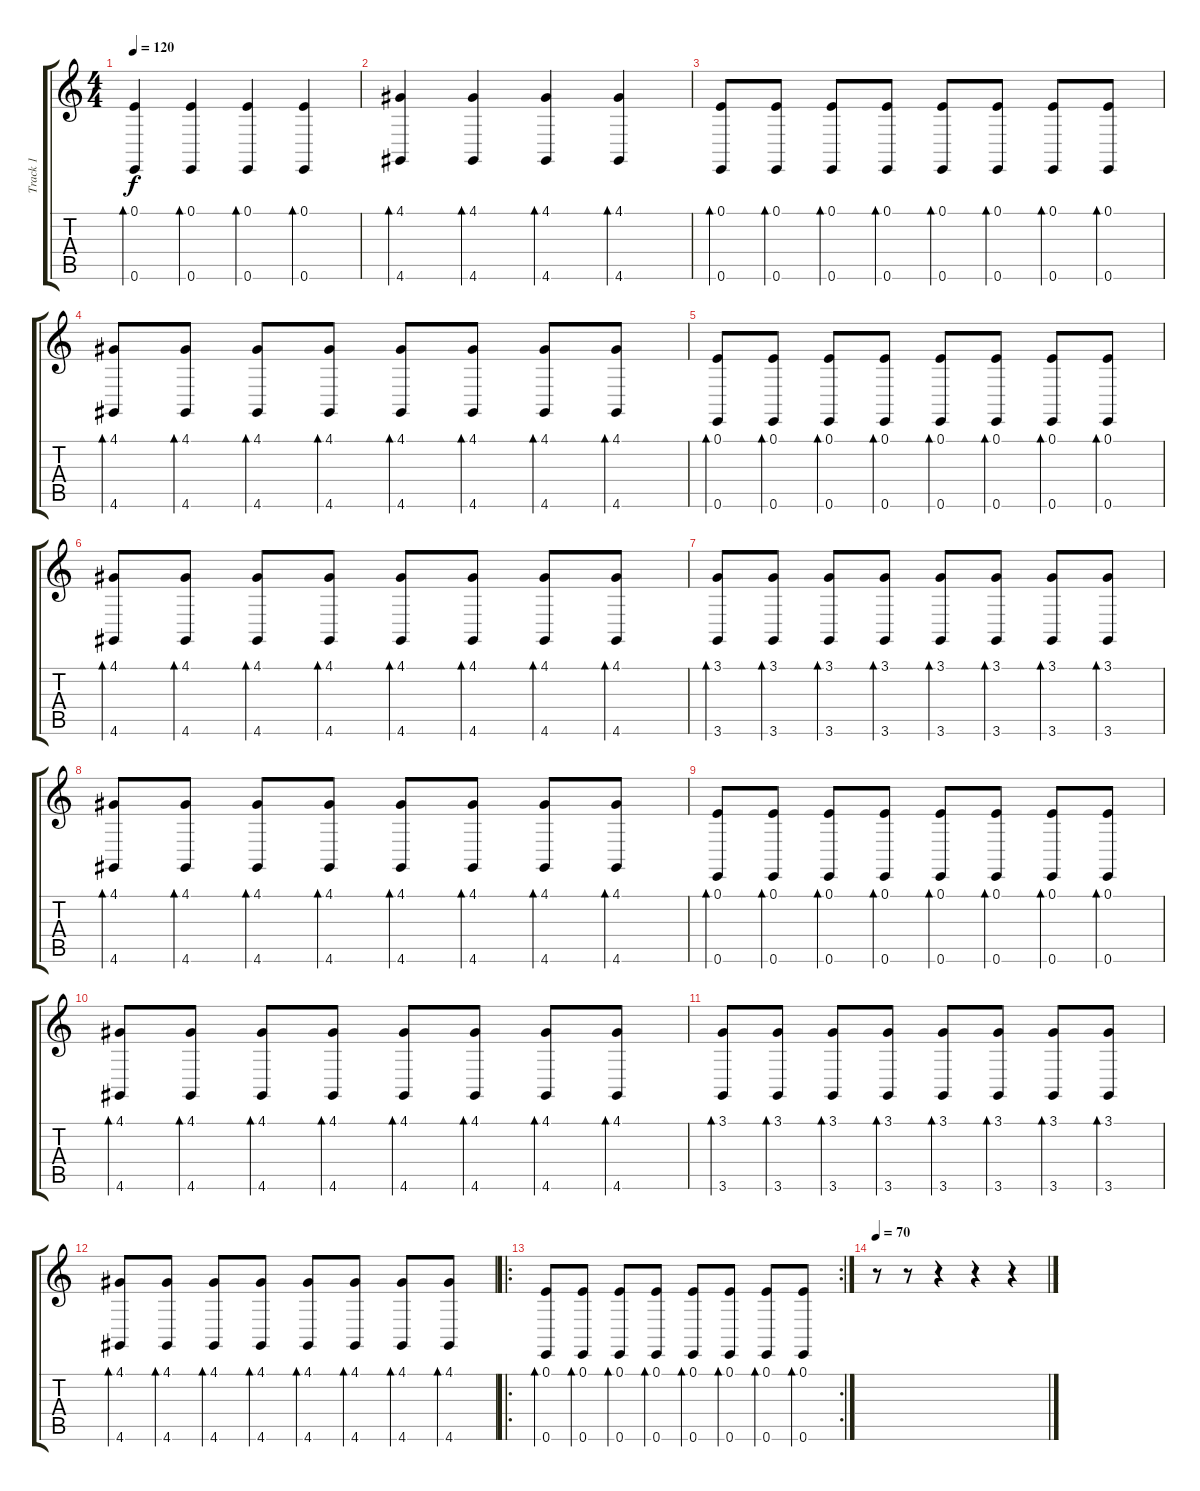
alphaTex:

\track ("Track 1" "Track 1") {instrument synthbrass1}
\staff {score tabs}
\tuning (E4 B3 G3 D3 A2 E2) {hide}
\ts (4 4)
\tempo 120
\clef g2
\ks c
(0.1 0.6).4{bd 60 dy f instrument synthbrass1} (0.1 0.6).4{bd 60} (0.1 0.6).4{bd 60} (0.1 0.6).4{bd 60} |
(4.1 4.6).4{bd 60} (4.1 4.6).4{bd 60} (4.1 4.6).4{bd 60} (4.1 4.6).4{bd 60} |
(0.1 0.6).8{bd 60} (0.1 0.6).8{bd 60} (0.1 0.6).8{bd 60} (0.1 0.6).8{bd 60} (0.1 0.6).8{bd 60} (0.1 0.6).8{bd 60} (0.1 0.6).8{bd 60} (0.1 0.6).8{bd 60} |
(4.1 4.6).8{bd 60} (4.1 4.6).8{bd 60} (4.1 4.6).8{bd 60} (4.1 4.6).8{bd 60} (4.1 4.6).8{bd 60} (4.1 4.6).8{bd 60} (4.1 4.6).8{bd 60} (4.1 4.6).8{bd 60} |
(0.1 0.6).8{bd 60} (0.1 0.6).8{bd 60} (0.1 0.6).8{bd 60} (0.1 0.6).8{bd 60} (0.1 0.6).8{bd 60} (0.1 0.6).8{bd 60} (0.1 0.6).8{bd 60} (0.1 0.6).8{bd 60} |
(4.1 4.6).8{bd 60} (4.1 4.6).8{bd 60} (4.1 4.6).8{bd 60} (4.1 4.6).8{bd 60} (4.1 4.6).8{bd 60} (4.1 4.6).8{bd 60} (4.1 4.6).8{bd 60} (4.1 4.6).8{bd 60} |
(3.1 3.6).8{bd 60} (3.1 3.6).8{bd 60} (3.1 3.6).8{bd 60} (3.1 3.6).8{bd 60} (3.1 3.6).8{bd 60} (3.1 3.6).8{bd 60} (3.1 3.6).8{bd 60} (3.1 3.6).8{bd 60} |
(4.1 4.6).8{bd 60} (4.1 4.6).8{bd 60} (4.1 4.6).8{bd 60} (4.1 4.6).8{bd 60} (4.1 4.6).8{bd 60} (4.1 4.6).8{bd 60} (4.1 4.6).8{bd 60} (4.1 4.6).8{bd 60} |
(0.1 0.6).8{bd 60} (0.1 0.6).8{bd 60} (0.1 0.6).8{bd 60} (0.1 0.6).8{bd 60} (0.1 0.6).8{bd 60} (0.1 0.6).8{bd 60} (0.1 0.6).8{bd 60} (0.1 0.6).8{bd 60} |
(4.1 4.6).8{bd 60} (4.1 4.6).8{bd 60} (4.1 4.6).8{bd 60} (4.1 4.6).8{bd 60} (4.1 4.6).8{bd 60} (4.1 4.6).8{bd 60} (4.1 4.6).8{bd 60} (4.1 4.6).8{bd 60} |
(3.1 3.6).8{bd 60} (3.1 3.6).8{bd 60} (3.1 3.6).8{bd 60} (3.1 3.6).8{bd 60} (3.1 3.6).8{bd 60} (3.1 3.6).8{bd 60} (3.1 3.6).8{bd 60} (3.1 3.6).8{bd 60} |
(4.1 4.6).8{bd 60} (4.1 4.6).8{bd 60} (4.1 4.6).8{bd 60} (4.1 4.6).8{bd 60} (4.1 4.6).8{bd 60} (4.1 4.6).8{bd 60} (4.1 4.6).8{bd 60} (4.1 4.6).8{bd 60} |
\ro
\rc 2
(0.1 0.6).8{bd 60} (0.1 0.6).8{bd 60} (0.1 0.6).8{bd 60} (0.1 0.6).8{bd 60} (0.1 0.6).8{bd 60} (0.1 0.6).8{bd 60} (0.1 0.6).8{bd 60} (0.1 0.6).8{bd 60} |
\tempo 70
r.8 r.8 r.4 r.4 r.4
